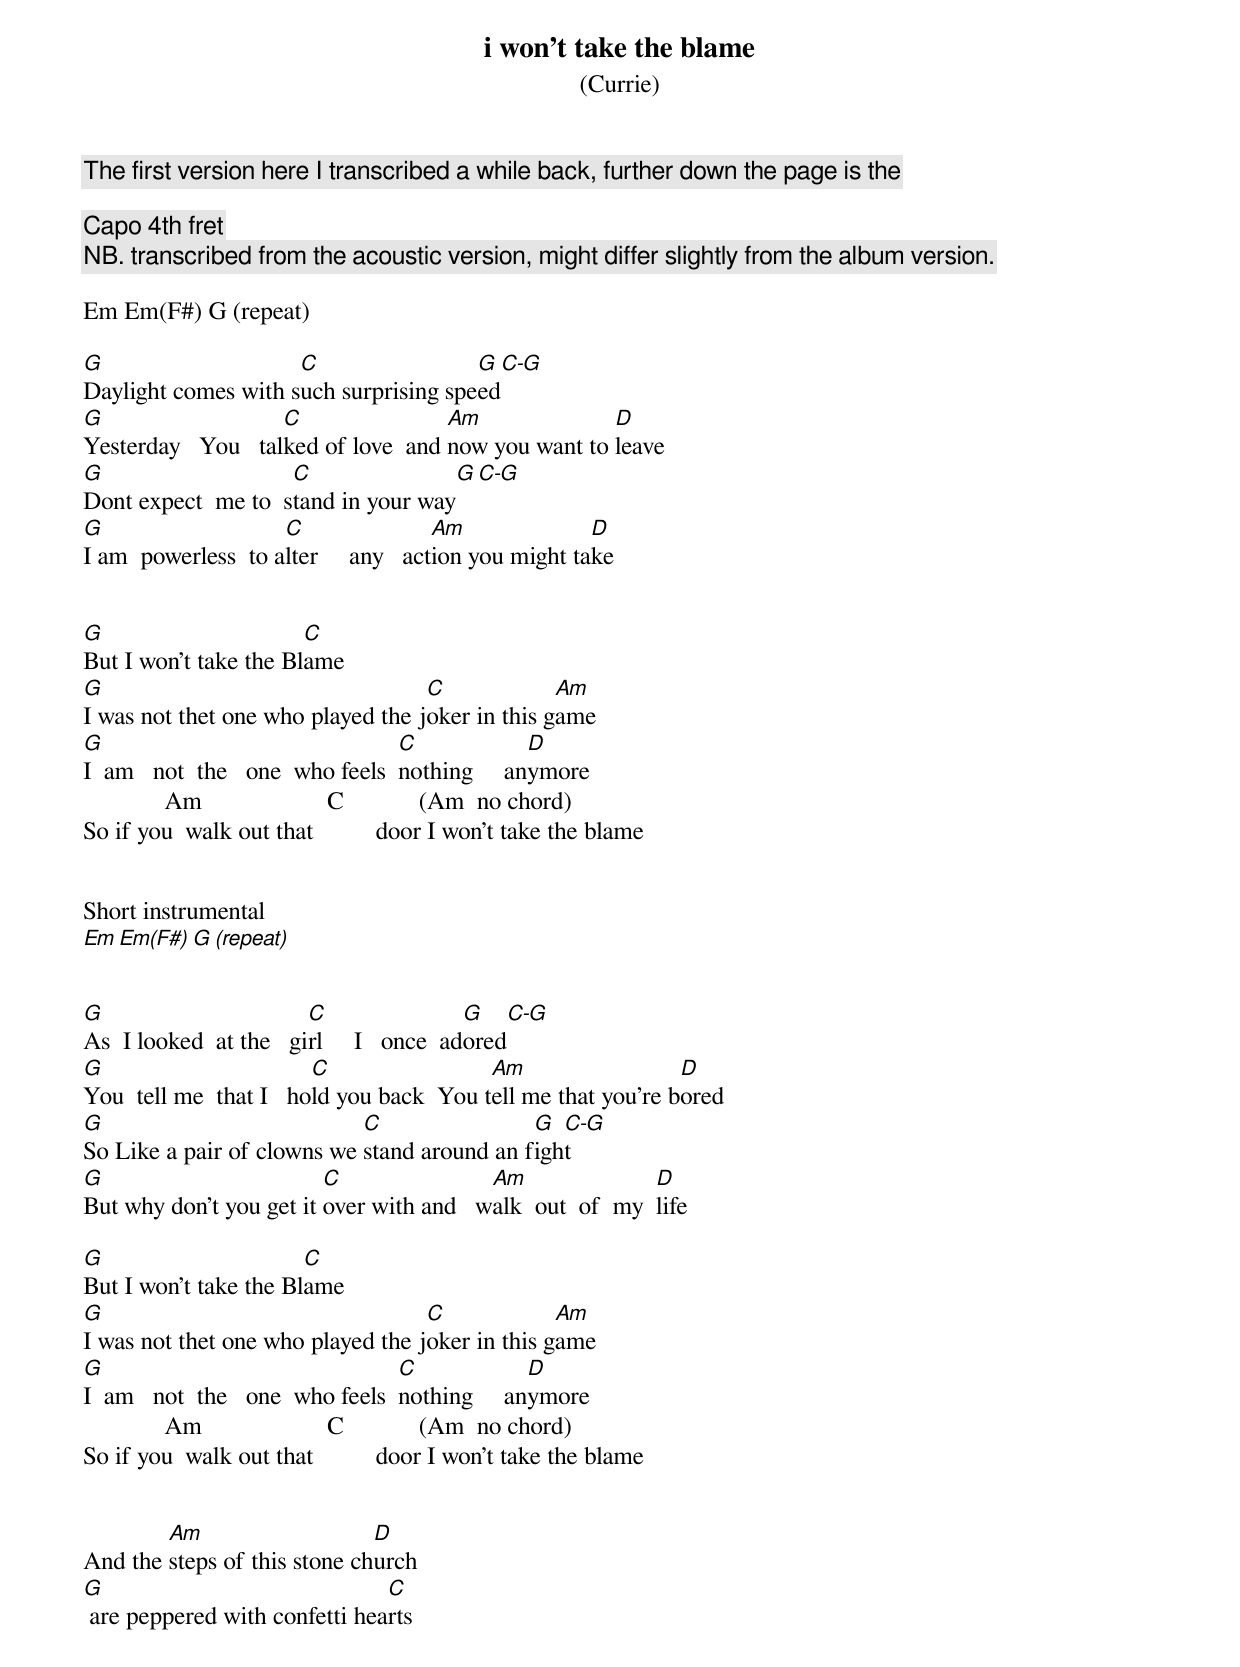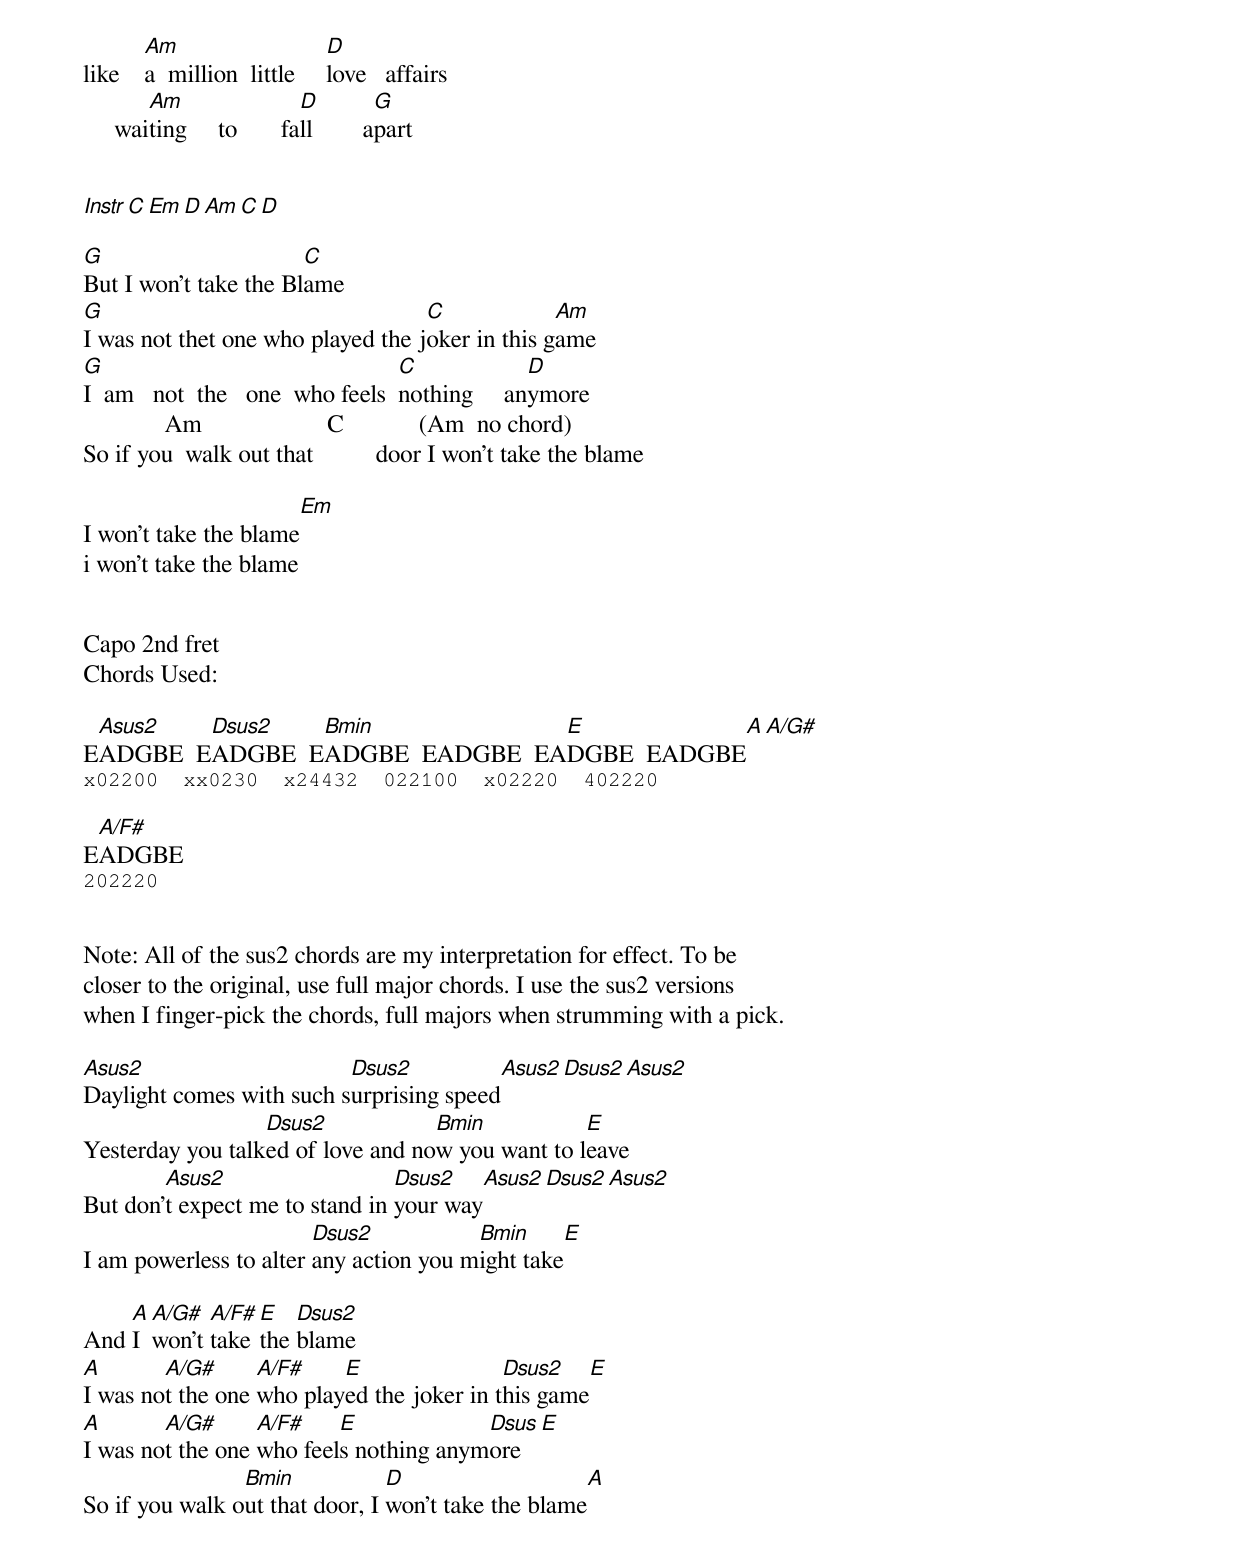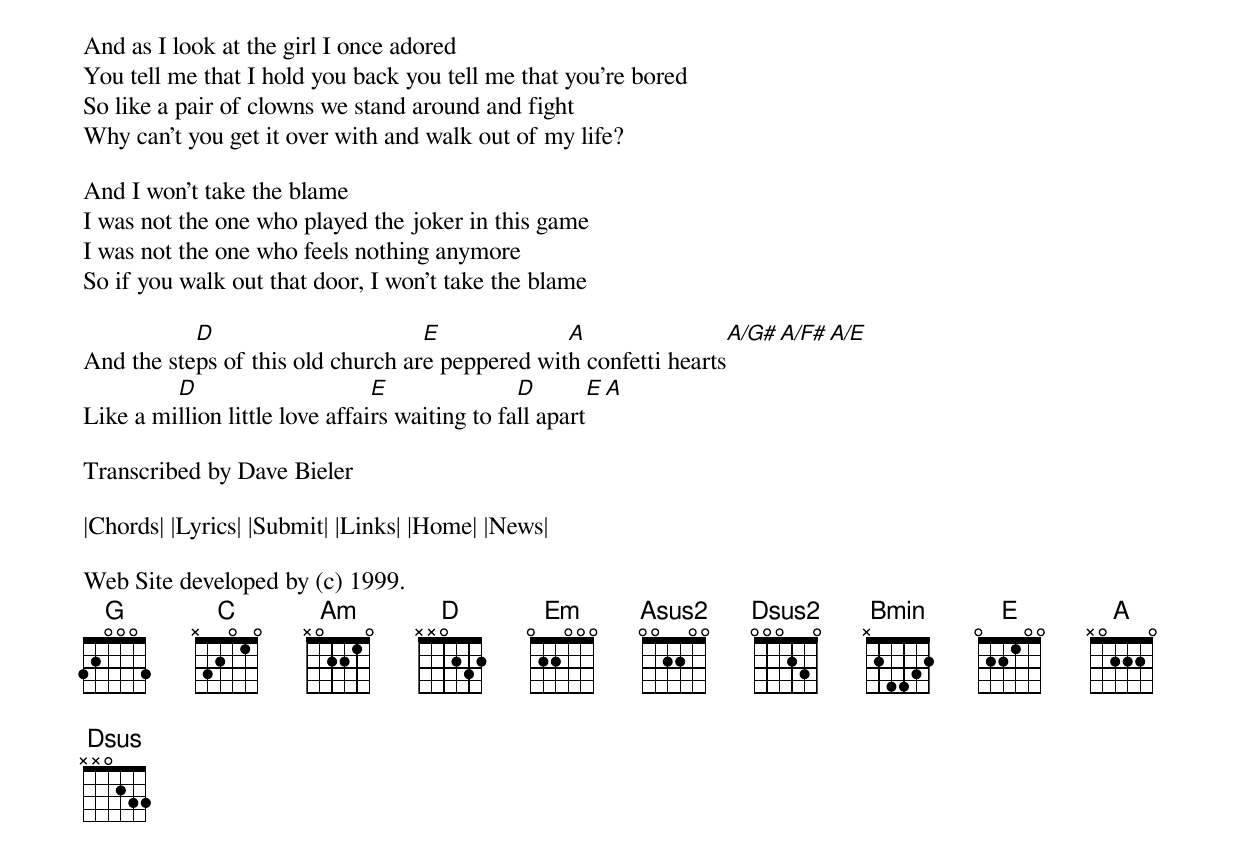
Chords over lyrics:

i won't take the blame
(Currie)
The first version here I transcribed a while back, further down the page is the
transcription recently (April 1999) submitted by Dave Bieler.

Capo 4th fret
NB. transcribed from the acoustic version, might differ slightly from the album version.

Em Em(F#) G (repeat)

G                    C                 G    C-G
Daylight comes with such surprising speed
G                    C                Am              D
Yesterday   You   talked of love  and now you want to leave
G                    C                  G   C-G
Dont expect  me to  stand in your way
G                    C                 Am              D
I am  powerless  to alter     any   action you might take


G                      C
But I won't take the Blame
G                                  C             Am
I was not thet one who played the joker in this game
G                                  C             D
I  am   not  the   one  who feels  nothing     anymore
             Am                    C            (Am  no chord)
So if you  walk out that          door I won't take the blame


Short instrumental
Em Em(F#) G (repeat)


G                        C                  G    C-G
As  I looked  at the   girl     I   once  adored
G                        C                 Am                  D
You  tell me  that I   hold you back  You tell me that you're bored
G                           C                G  C-G
So Like a pair of clowns we stand around an fight
G                        C                Am                D
But why don't you get it over with and   walk  out  of  my  life

G                      C
But I won't take the Blame
G                                  C             Am
I was not thet one who played the joker in this game
G                                  C             D
I  am   not  the   one  who feels  nothing     anymore
             Am                    C            (Am  no chord)
So if you  walk out that          door I won't take the blame


        Am                    D
And the steps of this stone church
G                              C
 are peppered with confetti hearts
        Am                     D
like    a  million  little     love   affairs
        Am                  D          G
     waiting     to       fall        apart


Instr  C Em D Am C D

G                      C
But I won't take the Blame
G                                  C             Am
I was not thet one who played the joker in this game
G                                  C             D
I  am   not  the   one  who feels  nothing     anymore
             Am                    C            (Am  no chord)
So if you  walk out that          door I won't take the blame

                        Em
I won't take the blame
i won't take the blame


Capo 2nd fret
Chords Used:

 Asus2   Dsus2   Bmin             E               A              A/G#
EADGBE  EADGBE  EADGBE  EADGBE  EADGBE  EADGBE
x02200  xx0230  x24432  022100  x02220  402220

 A/F#
EADGBE
202220


Note: All of the sus2 chords are my interpretation for effect. To be
closer to the original, use full major chords. I use the sus2 versions
when I finger-pick the chords, full majors when strumming with a pick.

Asus2                     Dsus2                 Asus2 Dsus2 Asus2
Daylight comes with such surprising speed
                  Dsus2            Bmin           E
Yesterday you talked of love and now you want to leave
        Asus2                   Dsus2            Asus2 Dsus2 Asus2
But don't expect me to stand in your way
                        Dsus2           Bmin               E
I am powerless to alter any action you might take

    A A/G#  A/F# E   Dsus2
And I won't take the blame
A       A/G#      A/F#    E                Dsus2                E
I was not the one who played the joker in this game
A       A/G#      A/F#    E             Dsus            E
I was not the one who feels nothing anymore
                Bmin            D                                   A
So if you walk out that door, I won't take the blame

And as I look at the girl I once adored
You tell me that I hold you back you tell me that you're bored
So like a pair of clowns we stand around and fight
Why can't you get it over with and walk out of my life?

And I won't take the blame
I was not the one who played the joker in this game
I was not the one who feels nothing anymore
So if you walk out that door, I won't take the blame

           D                       E             A                 A/G# A/F#    A/E
And the steps of this old church are peppered with confetti hearts
         D                      E               D           E           A
Like a million little love affairs waiting to fall apart

Transcribed by Dave Bieler

|Chords| |Lyrics| |Submit| |Links| |Home| |News|

Web Site developed by (c) 1999.
